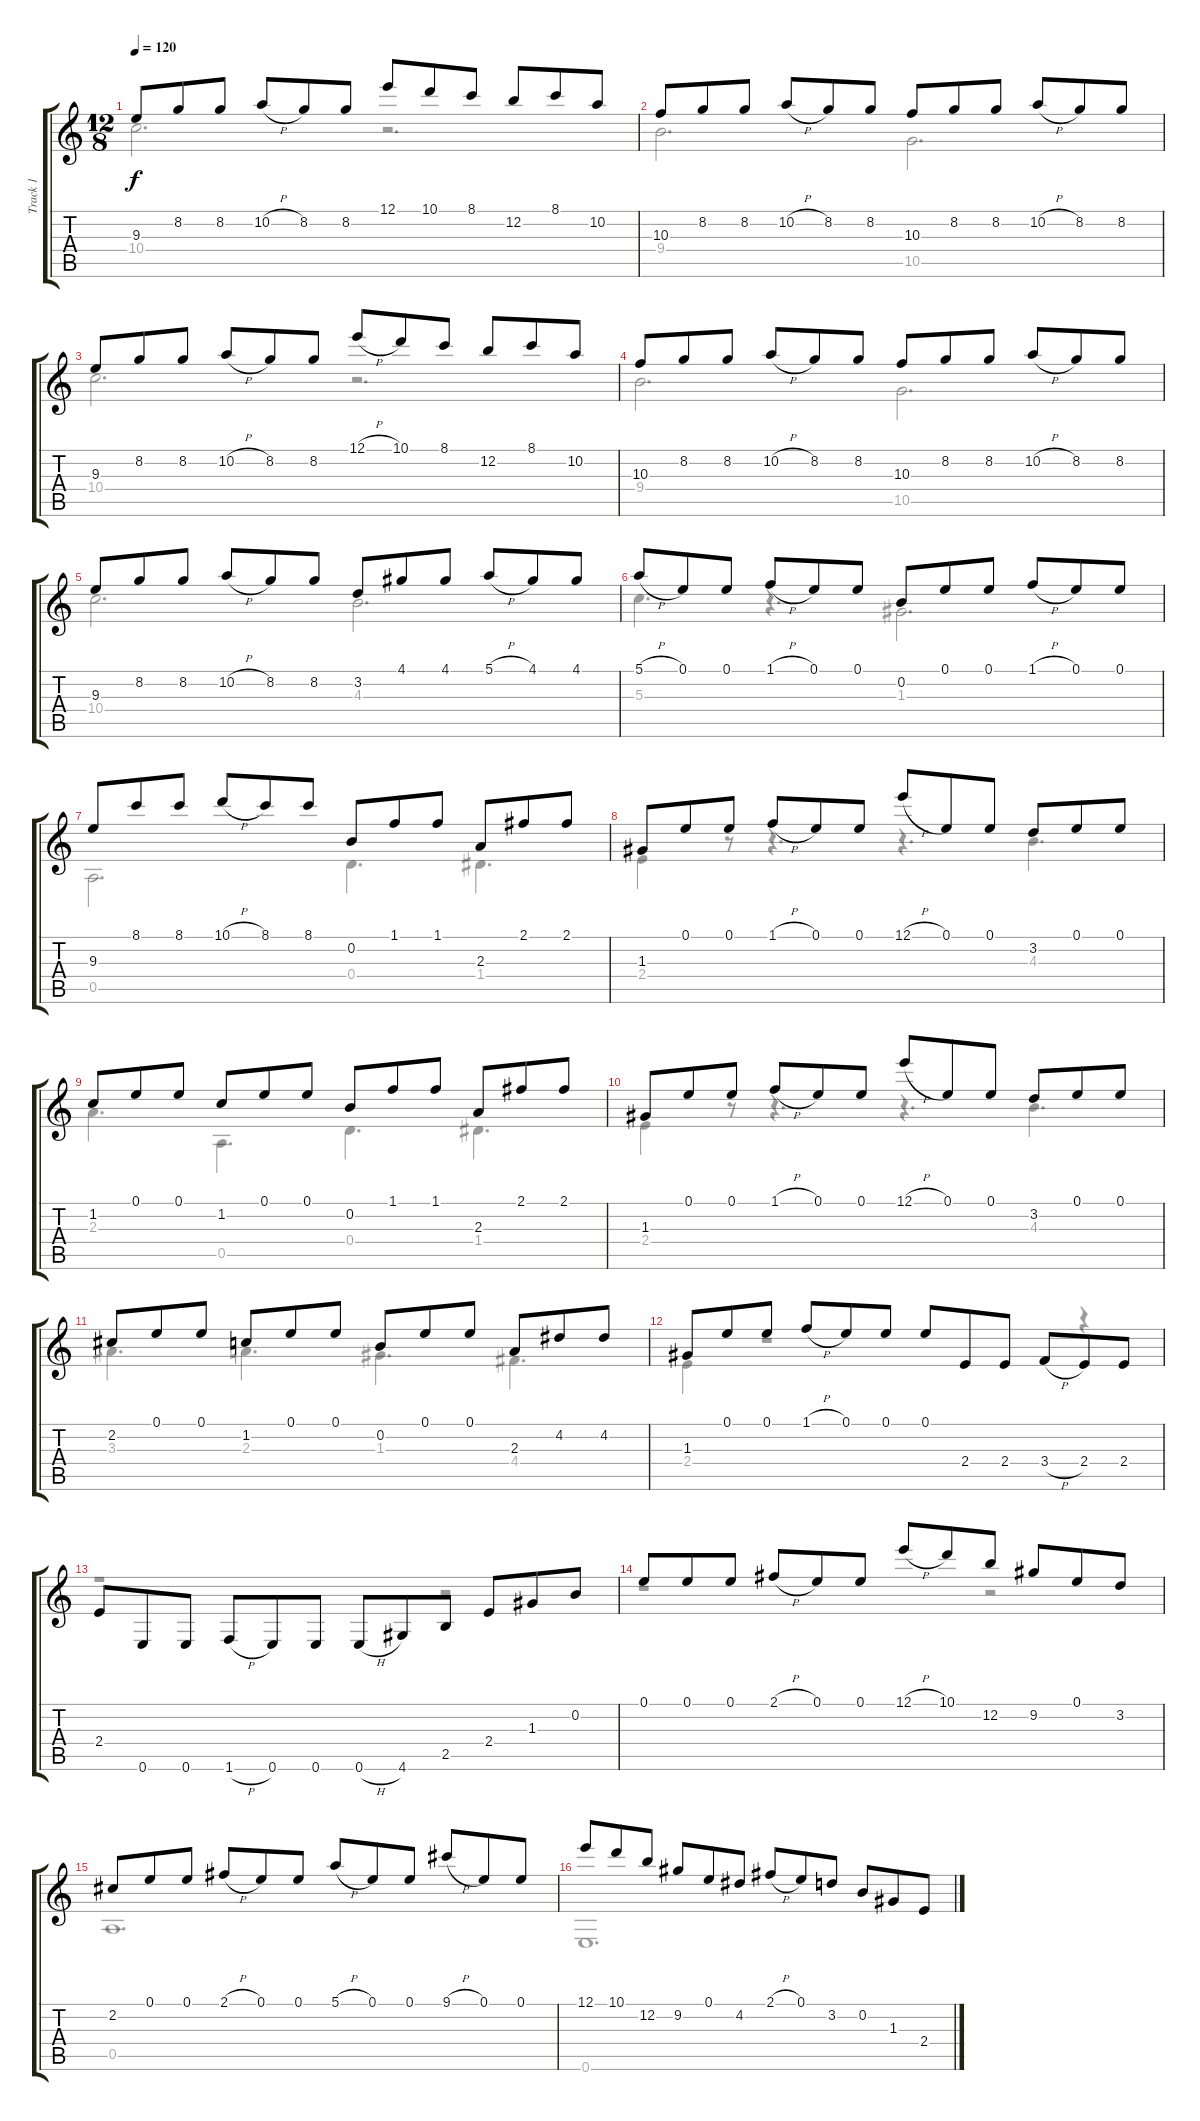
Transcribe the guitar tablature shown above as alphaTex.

\track ("Track 1" "Track 1") {instrument acousticguitarsteel}
\staff {score tabs}
\tuning (E4 B3 G3 D3 A2 E2) {hide}
\voice
\ts (12 8)
\tempo 120
\clef g2
\ks c
9.3.8{dy f} 8.2.8 8.2.8 10.2{h}.8 8.2.8 8.2.8 12.1.8 10.1.8 8.1.8 12.2.8 8.1.8 10.2.8 |
10.3.8 8.2.8 8.2.8 10.2{h}.8 8.2.8 8.2.8 10.3.8 8.2.8 8.2.8 10.2{h}.8 8.2.8 8.2.8 |
9.3.8 8.2.8 8.2.8 10.2{h}.8 8.2.8 8.2.8 12.1{h}.8 10.1.8 8.1.8 12.2.8 8.1.8 10.2.8 |
10.3.8 8.2.8 8.2.8 10.2{h}.8 8.2.8 8.2.8 10.3.8 8.2.8 8.2.8 10.2{h}.8 8.2.8 8.2.8 |
9.3.8 8.2.8 8.2.8 10.2{h}.8 8.2.8 8.2.8 3.2.8 4.1.8 4.1.8 5.1{h}.8 4.1.8 4.1.8 |
5.1{h}.8 0.1.8 0.1.8 1.1{h}.8 0.1.8 0.1.8 0.2.8 0.1.8 0.1.8 1.1{h}.8 0.1.8 0.1.8 |
9.3.8 8.1.8 8.1.8 10.1{h}.8 8.1.8 8.1.8 0.2.8 1.1.8 1.1.8 2.3.8 2.1.8 2.1.8 |
1.3.8 0.1.8 0.1.8 1.1{h}.8 0.1.8 0.1.8 12.1{h}.8 0.1.8 0.1.8 3.2.8 0.1.8 0.1.8 |
1.2.8 0.1.8 0.1.8 1.2.8 0.1.8 0.1.8 0.2.8 1.1.8 1.1.8 2.3.8 2.1.8 2.1.8 |
1.3.8 0.1.8 0.1.8 1.1{h}.8 0.1.8 0.1.8 12.1{h}.8 0.1.8 0.1.8 3.2.8 0.1.8 0.1.8 |
2.2.8 0.1.8 0.1.8 1.2.8 0.1.8 0.1.8 0.2.8 0.1.8 0.1.8 2.3.8 4.2.8 4.2.8 |
1.3.8 0.1.8 0.1.8 1.1{h}.8 0.1.8 0.1.8 0.1.8 2.4.8 2.4.8 3.4{h}.8 2.4.8 2.4.8 |
2.4.8 0.6.8 0.6.8 1.6{h}.8 0.6.8 0.6.8 0.6{h}.8 4.6.8 2.5.8 2.4.8 1.3.8 0.2.8 |
0.1.8 0.1.8 0.1.8 2.1{h}.8 0.1.8 0.1.8 12.1{h}.8 10.1.8 12.2.8 9.2.8 0.1.8 3.2.8 |
2.2.8 0.1.8 0.1.8 2.1{h}.8 0.1.8 0.1.8 5.1{h}.8 0.1.8 0.1.8 9.1{h}.8 0.1.8 0.1.8 |
12.1.8 10.1.8 12.2.8 9.2.8 0.1.8 4.2.8 2.1{h}.8 0.1.8 3.2.8 0.2.8 1.3.8 2.4.8
\voice
\clef g2
\ottava regular
\simile none
\ks c
10.4.2{d dy f} r.2{d} |
9.4.2{d} 10.5.2{d} |
10.4.2{d} r.2{d} |
9.4.2{d} 10.5.2{d} |
10.4.2{d} 4.3.2{d} |
5.3.4{d} r.4{d} 1.3.2{d} |
0.5.2{d} 0.4.4{d} 1.4.4{d} |
2.4.4 r.8 r.4{d} r.4{d} 4.3.4{d} |
2.3.4{d} 0.5.4{d} 0.4.4{d} 1.4.4{d} |
2.4.4 r.8 r.4{d} r.4{d} 4.3.4{d} |
3.3.4{d} 2.3.4{d} 1.3.4{d} 4.4.4{d} |
2.4.4 r.1 r.4 |
r.1 r.2 |
r.1 r.2 |
0.5.1{d} |
0.6.1{d}
